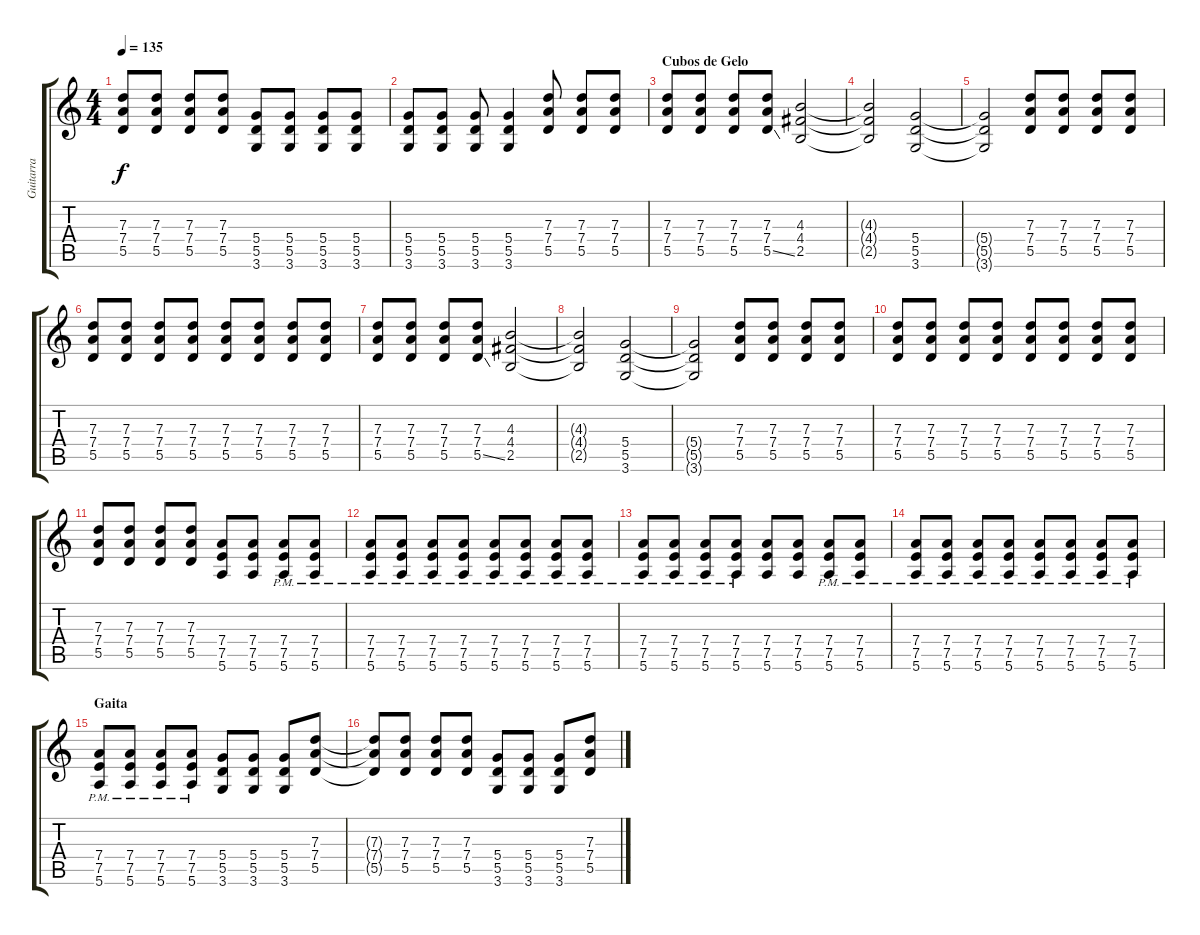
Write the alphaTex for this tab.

\track ("Guitarra" "Guitarra") {instrument distortionguitar}
\staff {score tabs}
\tuning (E4 B3 G3 D3 A2 E2) {hide}
\ts (4 4)
\tempo 135
\clef g2
\ks c
(7.3 7.4 5.5).8{dy f} (7.3 7.4 5.5).8 (7.3 7.4 5.5).8 (7.3 7.4 5.5).8 (5.4 5.5 3.6).8 (5.4 5.5 3.6).8 (5.4 5.5 3.6).8 (5.4 5.5 3.6).8 |
(5.4 5.5 3.6).8 (5.4 5.5 3.6).8 (5.4 5.5 3.6).8 (5.4 5.5 3.6).4 (7.3 7.4 5.5).8 (7.3 7.4 5.5).8 (7.3 7.4 5.5).8 |
\section ("" "Cubos de Gelo")
(7.3 7.4 5.5).8 (7.3 7.4 5.5).8 (7.3 7.4 5.5).8 (7.3 7.4 5.5{ss}).8 (4.3 4.4 2.5).2 |
(4.3{t} 4.4{t} 2.5{t}).2 (5.4 5.5 3.6).2 |
(5.4{t} 5.5{t} 3.6{t}).2 (7.3 7.4 5.5).8 (7.3 7.4 5.5).8 (7.3 7.4 5.5).8 (7.3 7.4 5.5).8 |
(7.3 7.4 5.5).8 (7.3 7.4 5.5).8 (7.3 7.4 5.5).8 (7.3 7.4 5.5).8 (7.3 7.4 5.5).8 (7.3 7.4 5.5).8 (7.3 7.4 5.5).8 (7.3 7.4 5.5).8 |
(7.3 7.4 5.5).8 (7.3 7.4 5.5).8 (7.3 7.4 5.5).8 (7.3 7.4 5.5{ss}).8 (4.3 4.4 2.5).2 |
(4.3{t} 4.4{t} 2.5{t}).2 (5.4 5.5 3.6).2 |
(5.4{t} 5.5{t} 3.6{t}).2 (7.3 7.4 5.5).8 (7.3 7.4 5.5).8 (7.3 7.4 5.5).8 (7.3 7.4 5.5).8 |
(7.3 7.4 5.5).8 (7.3 7.4 5.5).8 (7.3 7.4 5.5).8 (7.3 7.4 5.5).8 (7.3 7.4 5.5).8 (7.3 7.4 5.5).8 (7.3 7.4 5.5).8 (7.3 7.4 5.5).8 |
(7.3 7.4 5.5).8 (7.3 7.4 5.5).8 (7.3 7.4 5.5).8 (7.3 7.4 5.5).8 (7.4 7.5 5.6).8 (7.4 7.5 5.6).8 (7.4{pm} 7.5{pm} 5.6{pm}).8 (7.4{pm} 7.5{pm} 5.6{pm}).8 |
(7.4{pm} 7.5{pm} 5.6{pm}).8 (7.4{pm} 7.5{pm} 5.6{pm}).8 (7.4{pm} 7.5{pm} 5.6{pm}).8 (7.4{pm} 7.5{pm} 5.6{pm}).8 (7.4{pm} 7.5{pm} 5.6{pm}).8 (7.4{pm} 7.5{pm} 5.6{pm}).8 (7.4{pm} 7.5{pm} 5.6{pm}).8 (7.4{pm} 7.5{pm} 5.6{pm}).8 |
(7.4{pm} 7.5{pm} 5.6{pm}).8 (7.4{pm} 7.5{pm} 5.6{pm}).8 (7.4{pm} 7.5{pm} 5.6{pm}).8 (7.4{pm} 7.5{pm} 5.6{pm}).8 (7.4 7.5 5.6).8 (7.4 7.5 5.6).8 (7.4{pm} 7.5{pm} 5.6{pm}).8 (7.4{pm} 7.5{pm} 5.6{pm}).8 |
(7.4{pm} 7.5{pm} 5.6{pm}).8 (7.4{pm} 7.5{pm} 5.6{pm}).8 (7.4{pm} 7.5{pm} 5.6{pm}).8 (7.4{pm} 7.5{pm} 5.6{pm}).8 (7.4{pm} 7.5{pm} 5.6{pm}).8 (7.4{pm} 7.5{pm} 5.6{pm}).8 (7.4{pm} 7.5{pm} 5.6{pm}).8 (7.4{pm} 7.5{pm} 5.6{pm}).8 |
\section ("" "Gaita")
(7.4{pm} 7.5{pm} 5.6{pm}).8 (7.4{pm} 7.5{pm} 5.6{pm}).8 (7.4{pm} 7.5{pm} 5.6{pm}).8 (7.4{pm} 7.5{pm} 5.6{pm}).8 (5.4 5.5 3.6).8 (5.4 5.5 3.6).8 (5.4 5.5 3.6).8 (7.3 7.4 5.5).8 |
(7.3{t} 7.4{t} 5.5{t}).8 (7.3 7.4 5.5).8 (7.3 7.4 5.5).8 (7.3 7.4 5.5).8 (5.4 5.5 3.6).8 (5.4 5.5 3.6).8 (5.4 5.5 3.6).8 (7.3 7.4 5.5).8
